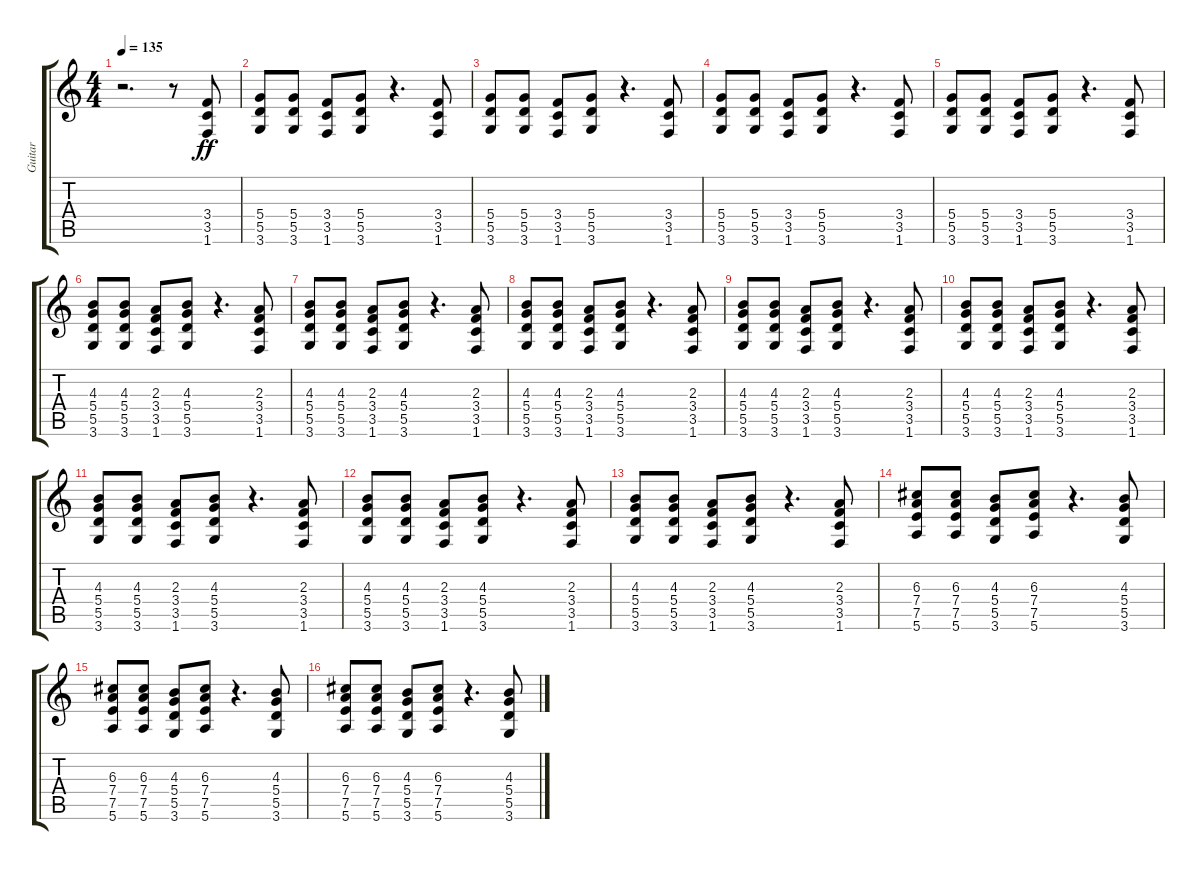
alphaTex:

\track ("Guitar" "Guitar") {instrument distortionguitar}
\staff {score tabs}
\tuning (E4 B3 G3 D3 A2 E2) {hide}
\ts (4 4)
\tempo 135
\clef g2
\ks c
r.2{d dy ff instrument distortionguitar} r.8 (3.4 3.5 1.6).8 |
(5.4 5.5 3.6).8 (5.4 5.5 3.6).8 (3.4 3.5 1.6).8 (5.4 5.5 3.6).8 r.4{d} (3.4 3.5 1.6).8 |
(5.4 5.5 3.6).8 (5.4 5.5 3.6).8 (3.4 3.5 1.6).8 (5.4 5.5 3.6).8 r.4{d} (3.4 3.5 1.6).8 |
(5.4 5.5 3.6).8 (5.4 5.5 3.6).8 (3.4 3.5 1.6).8 (5.4 5.5 3.6).8 r.4{d} (3.4 3.5 1.6).8 |
(5.4 5.5 3.6).8 (5.4 5.5 3.6).8 (3.4 3.5 1.6).8 (5.4 5.5 3.6).8 r.4{d} (3.4 3.5 1.6).8 |
(4.3 5.4 5.5 3.6).8 (4.3 5.4 5.5 3.6).8 (2.3 3.4 3.5 1.6).8 (4.3 5.4 5.5 3.6).8 r.4{d} (2.3 3.4 3.5 1.6).8 |
(4.3 5.4 5.5 3.6).8 (4.3 5.4 5.5 3.6).8 (2.3 3.4 3.5 1.6).8 (4.3 5.4 5.5 3.6).8 r.4{d} (2.3 3.4 3.5 1.6).8 |
(4.3 5.4 5.5 3.6).8 (4.3 5.4 5.5 3.6).8 (2.3 3.4 3.5 1.6).8 (4.3 5.4 5.5 3.6).8 r.4{d} (2.3 3.4 3.5 1.6).8 |
(4.3 5.4 5.5 3.6).8 (4.3 5.4 5.5 3.6).8 (2.3 3.4 3.5 1.6).8 (4.3 5.4 5.5 3.6).8 r.4{d} (2.3 3.4 3.5 1.6).8 |
(4.3 5.4 5.5 3.6).8 (4.3 5.4 5.5 3.6).8 (2.3 3.4 3.5 1.6).8 (4.3 5.4 5.5 3.6).8 r.4{d} (2.3 3.4 3.5 1.6).8 |
(4.3 5.4 5.5 3.6).8 (4.3 5.4 5.5 3.6).8 (2.3 3.4 3.5 1.6).8 (4.3 5.4 5.5 3.6).8 r.4{d} (2.3 3.4 3.5 1.6).8 |
(4.3 5.4 5.5 3.6).8 (4.3 5.4 5.5 3.6).8 (2.3 3.4 3.5 1.6).8 (4.3 5.4 5.5 3.6).8 r.4{d} (2.3 3.4 3.5 1.6).8 |
(4.3 5.4 5.5 3.6).8 (4.3 5.4 5.5 3.6).8 (2.3 3.4 3.5 1.6).8 (4.3 5.4 5.5 3.6).8 r.4{d} (2.3 3.4 3.5 1.6).8 |
(6.3 7.4 7.5 5.6).8 (6.3 7.4 7.5 5.6).8 (4.3 5.4 5.5 3.6).8 (6.3 7.4 7.5 5.6).8 r.4{d} (4.3 5.4 5.5 3.6).8 |
(6.3 7.4 7.5 5.6).8 (6.3 7.4 7.5 5.6).8 (4.3 5.4 5.5 3.6).8 (6.3 7.4 7.5 5.6).8 r.4{d} (4.3 5.4 5.5 3.6).8 |
(6.3 7.4 7.5 5.6).8 (6.3 7.4 7.5 5.6).8 (4.3 5.4 5.5 3.6).8 (6.3 7.4 7.5 5.6).8 r.4{d} (4.3 5.4 5.5 3.6).8
